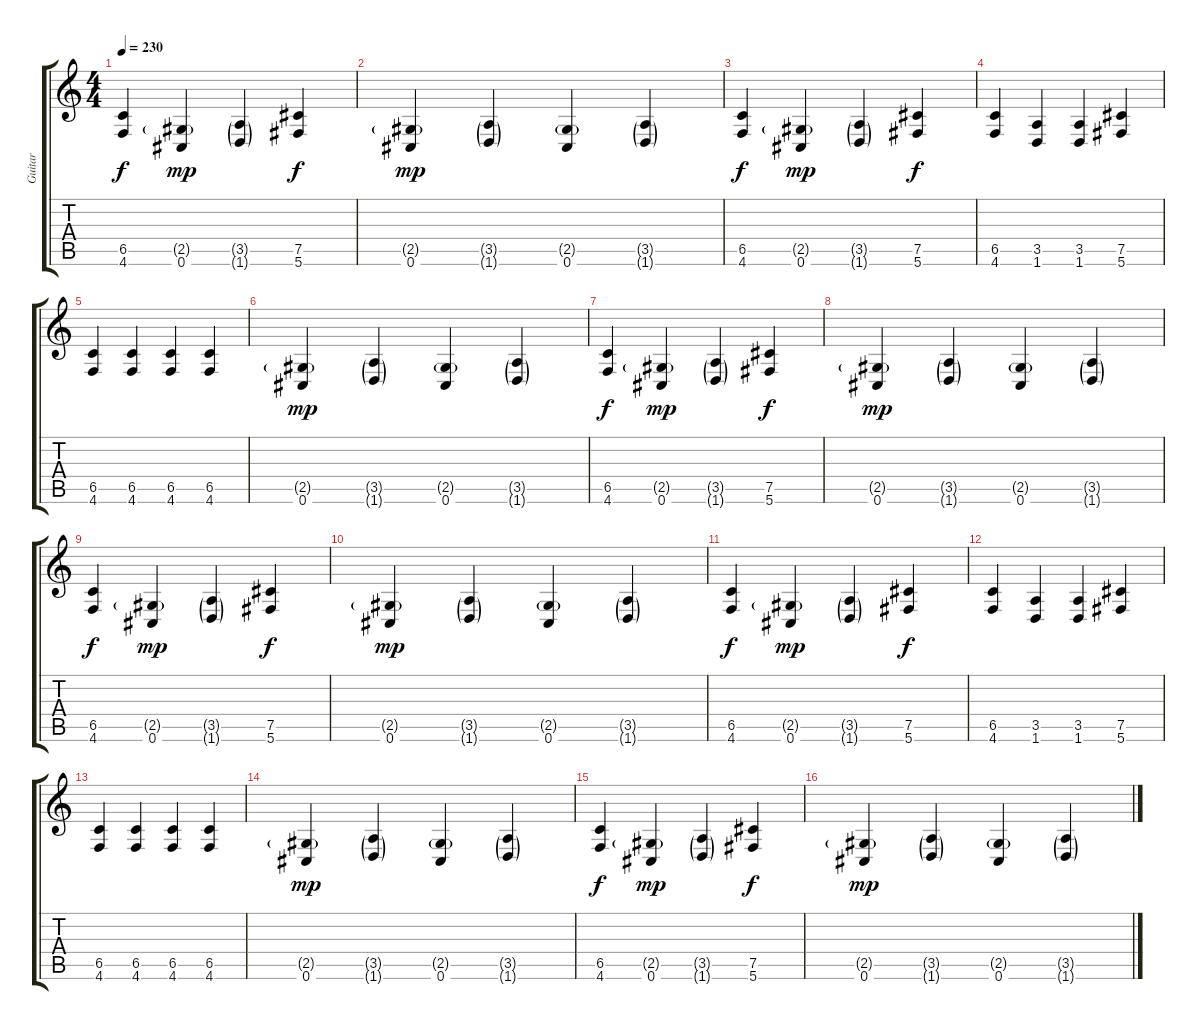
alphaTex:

\track ("Guitar" "Guitar") {instrument distortionguitar}
\staff {score tabs}
\tuning (Db4 Ab3 E3 B2 Gb2 Db2) {hide}
\ts (4 4)
\tempo 230
\clef g2
\ks c
(6.5 4.6).4{dy f} (2.5{g} 0.6).4{dy mp} (3.5{g} 1.6{g}).4 (7.5 5.6).4{dy f} |
(2.5{g} 0.6).4{dy mp} (3.5{g} 1.6{g}).4 (2.5{g} 0.6).4 (3.5{g} 1.6{g}).4 |
(6.5 4.6).4{dy f} (2.5{g} 0.6).4{dy mp} (3.5{g} 1.6{g}).4 (7.5 5.6).4{dy f} |
(6.5 4.6).4 (3.5 1.6).4 (3.5 1.6).4 (7.5 5.6).4 |
(6.5 4.6).4 (6.5 4.6).4 (6.5 4.6).4 (6.5 4.6).4 |
(2.5{g} 0.6).4{dy mp} (3.5{g} 1.6{g}).4 (2.5{g} 0.6).4 (3.5{g} 1.6{g}).4 |
(6.5 4.6).4{dy f} (2.5{g} 0.6).4{dy mp} (3.5{g} 1.6{g}).4 (7.5 5.6).4{dy f} |
(2.5{g} 0.6).4{dy mp} (3.5{g} 1.6{g}).4 (2.5{g} 0.6).4 (3.5{g} 1.6{g}).4 |
(6.5 4.6).4{dy f} (2.5{g} 0.6).4{dy mp} (3.5{g} 1.6{g}).4 (7.5 5.6).4{dy f} |
(2.5{g} 0.6).4{dy mp} (3.5{g} 1.6{g}).4 (2.5{g} 0.6).4 (3.5{g} 1.6{g}).4 |
(6.5 4.6).4{dy f} (2.5{g} 0.6).4{dy mp} (3.5{g} 1.6{g}).4 (7.5 5.6).4{dy f} |
(6.5 4.6).4 (3.5 1.6).4 (3.5 1.6).4 (7.5 5.6).4 |
(6.5 4.6).4 (6.5 4.6).4 (6.5 4.6).4 (6.5 4.6).4 |
(2.5{g} 0.6).4{dy mp} (3.5{g} 1.6{g}).4 (2.5{g} 0.6).4 (3.5{g} 1.6{g}).4 |
(6.5 4.6).4{dy f} (2.5{g} 0.6).4{dy mp} (3.5{g} 1.6{g}).4 (7.5 5.6).4{dy f} |
(2.5{g} 0.6).4{dy mp} (3.5{g} 1.6{g}).4 (2.5{g} 0.6).4 (3.5{g} 1.6{g}).4
